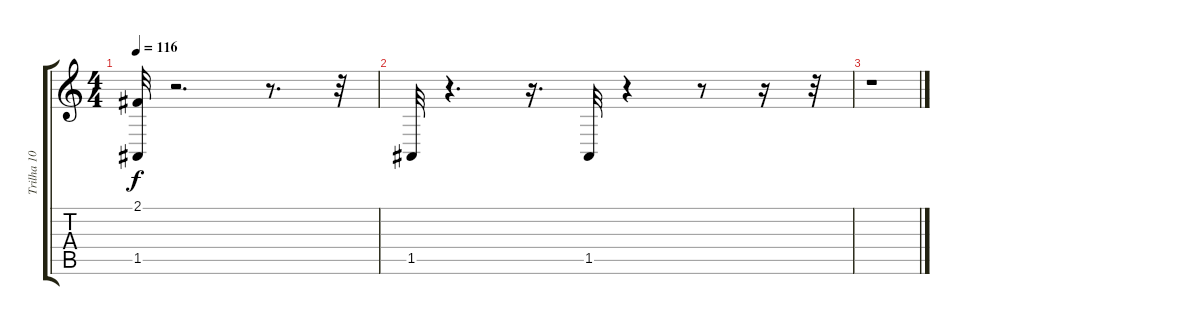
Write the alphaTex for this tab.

\track ("Trilha 10" "Trilha 10") {instrument acousticgrandpiano}
\staff {score tabs}
\tuning (E4 B3 G3 D3 A2 E2) {hide}
\ts (4 4)
\tempo 116
\clef g2
\ks c
(2.1 1.5).32{dy f} r.2{d} r.8{d} r.32 |
1.5.32 r.4{d} r.16{d} 1.5.32 r.4 r.8 r.16 r.32 |
r.1
